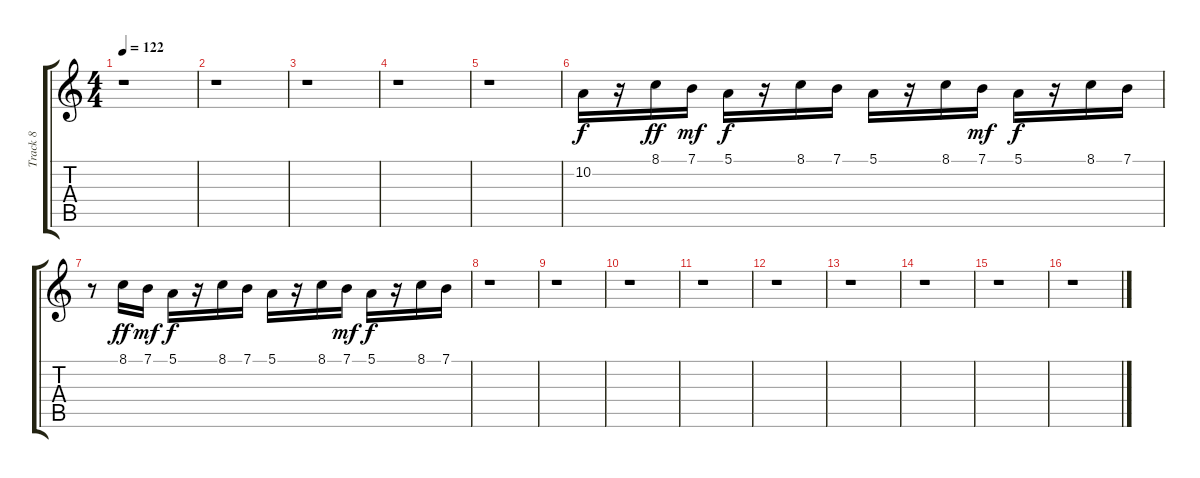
\track ("Track 8" "Track 8") {instrument lead1square}
\staff {score tabs}
\tuning (E4 B3 G3 D3 A2 E2) {hide}
\ts (4 4)
\tempo 122
\clef g2
\ks c
r.1{dy f} |
r.1 |
r.1 |
r.1 |
r.1 |
10.2.16 r.16 8.1.16{dy ff} 7.1.16{dy mf} 5.1.16{dy f} r.16 8.1.16 7.1.16 5.1.16 r.16 8.1.16 7.1.16{dy mf} 5.1.16{dy f} r.16 8.1.16 7.1.16 |
r.8 8.1.16{dy ff} 7.1.16{dy mf} 5.1.16{dy f} r.16 8.1.16 7.1.16 5.1.16 r.16 8.1.16 7.1.16{dy mf} 5.1.16{dy f} r.16 8.1.16 7.1.16 |
r.1 |
r.1 |
r.1 |
r.1 |
r.1 |
r.1 |
r.1 |
r.1 |
r.1
